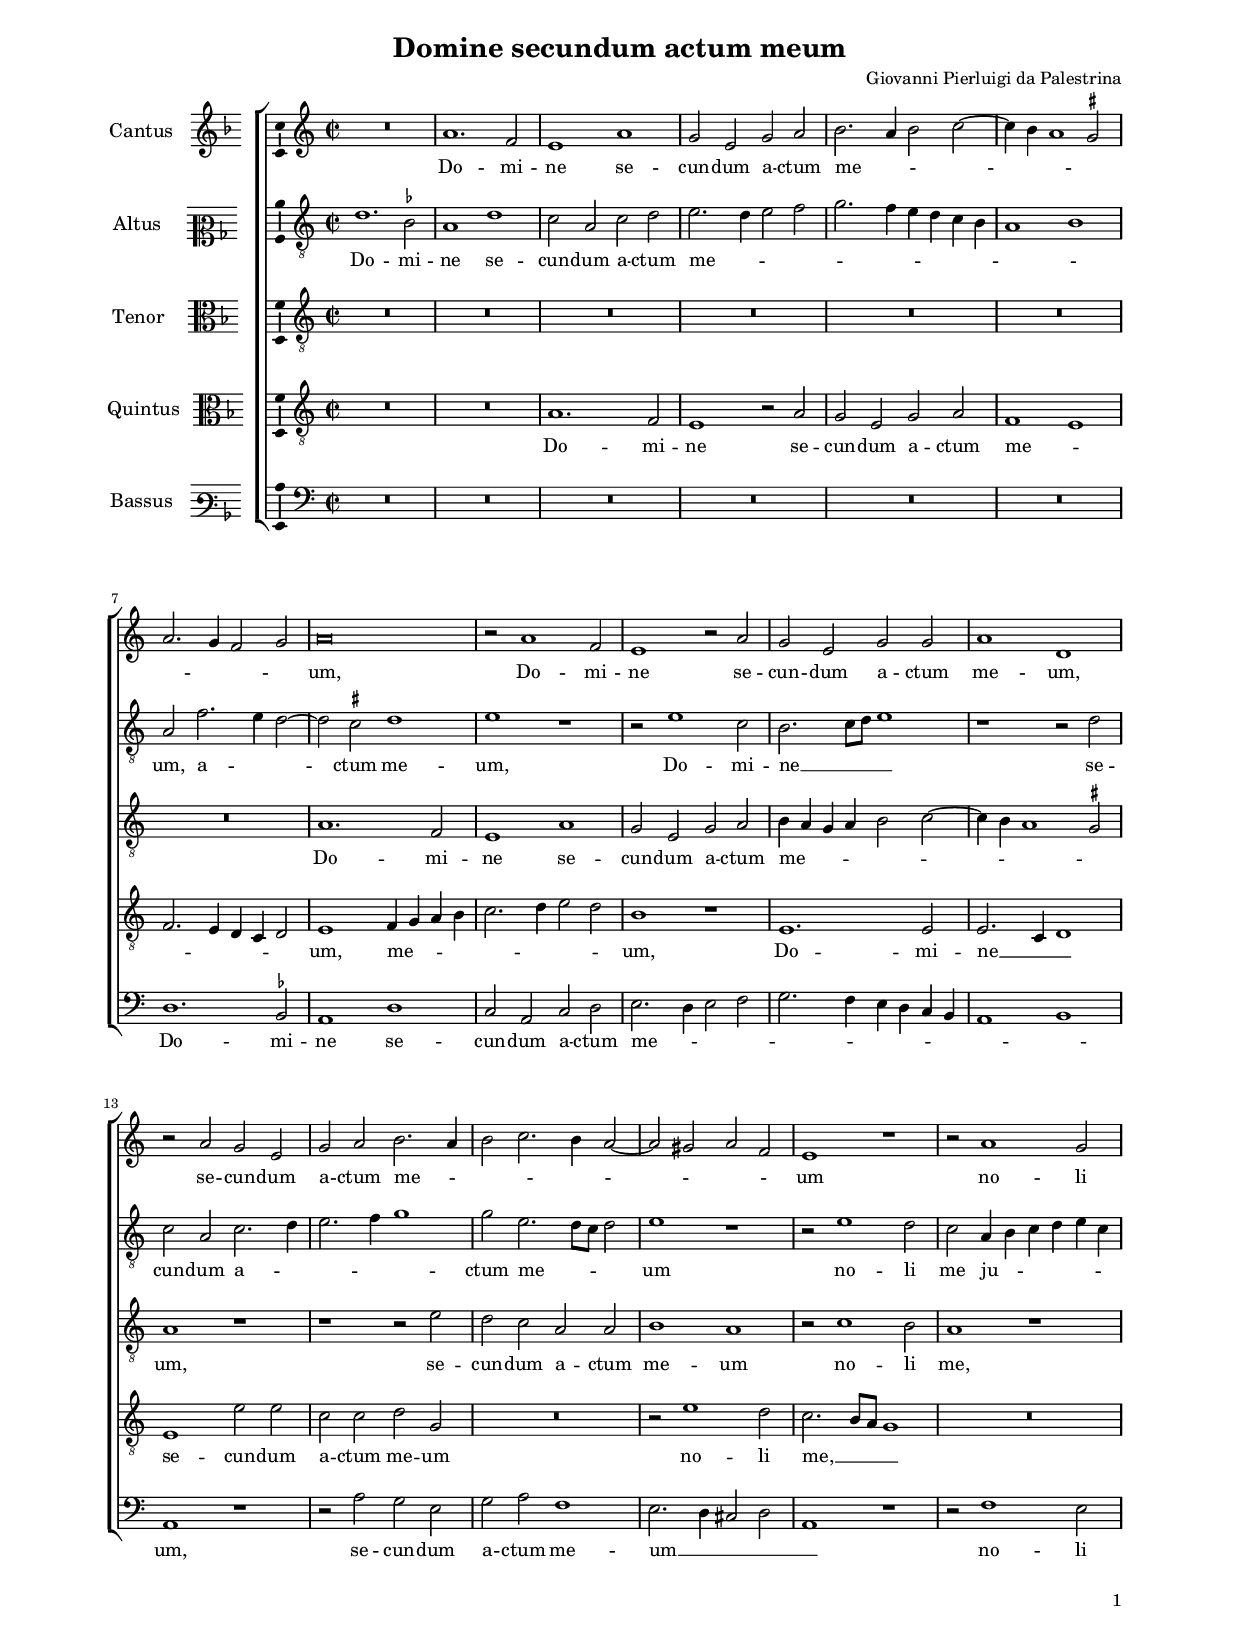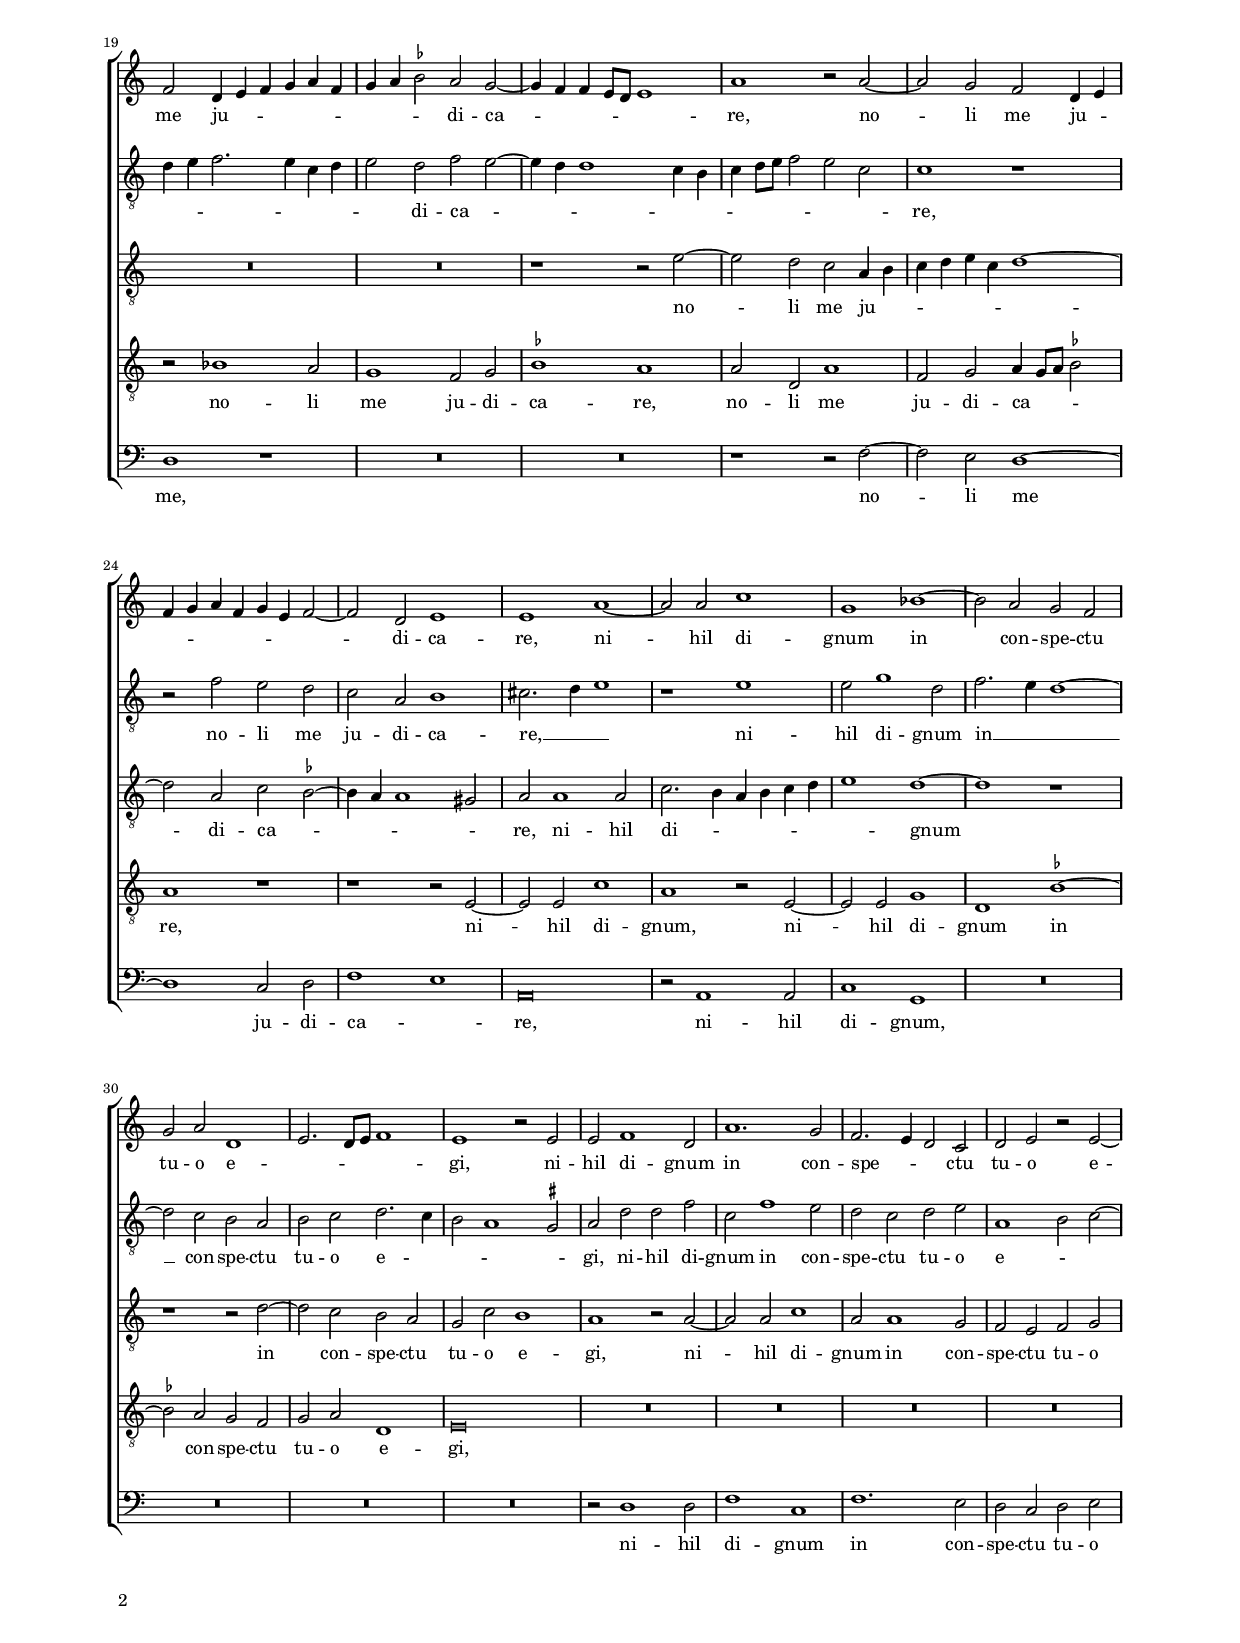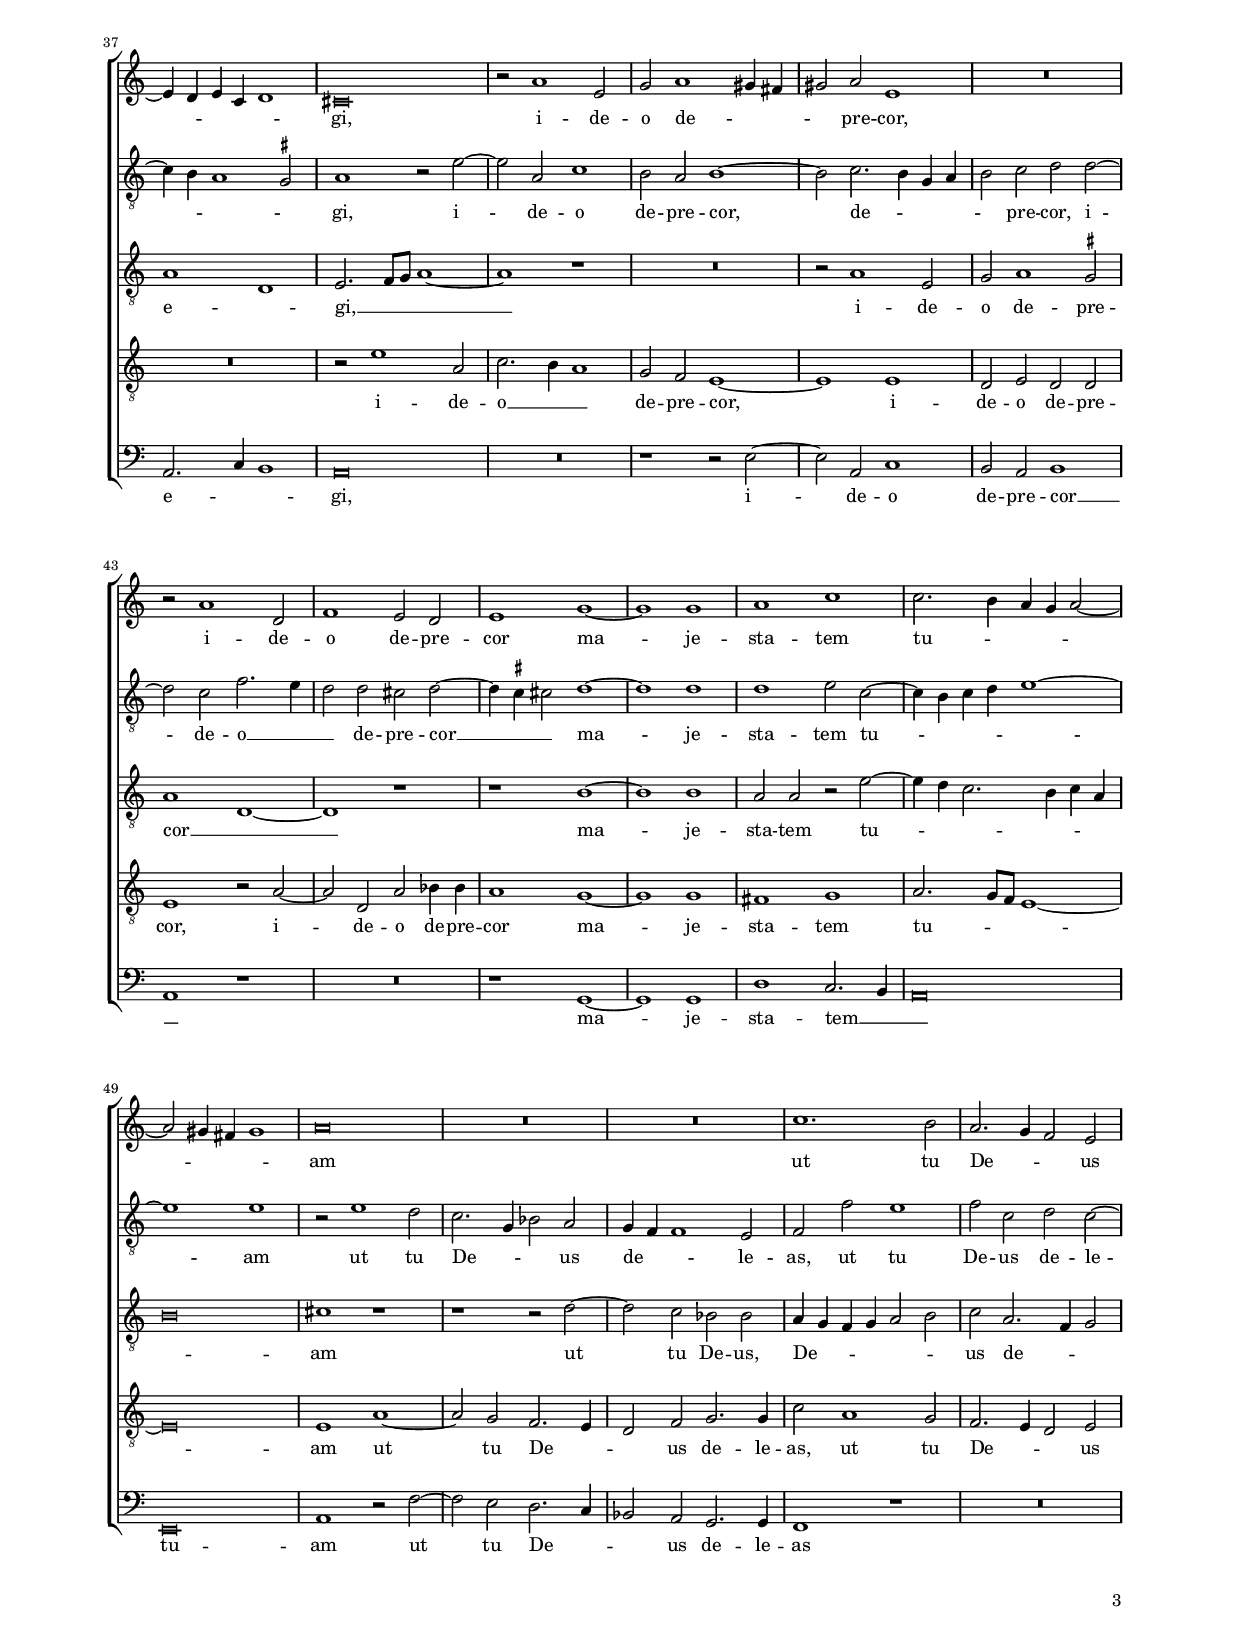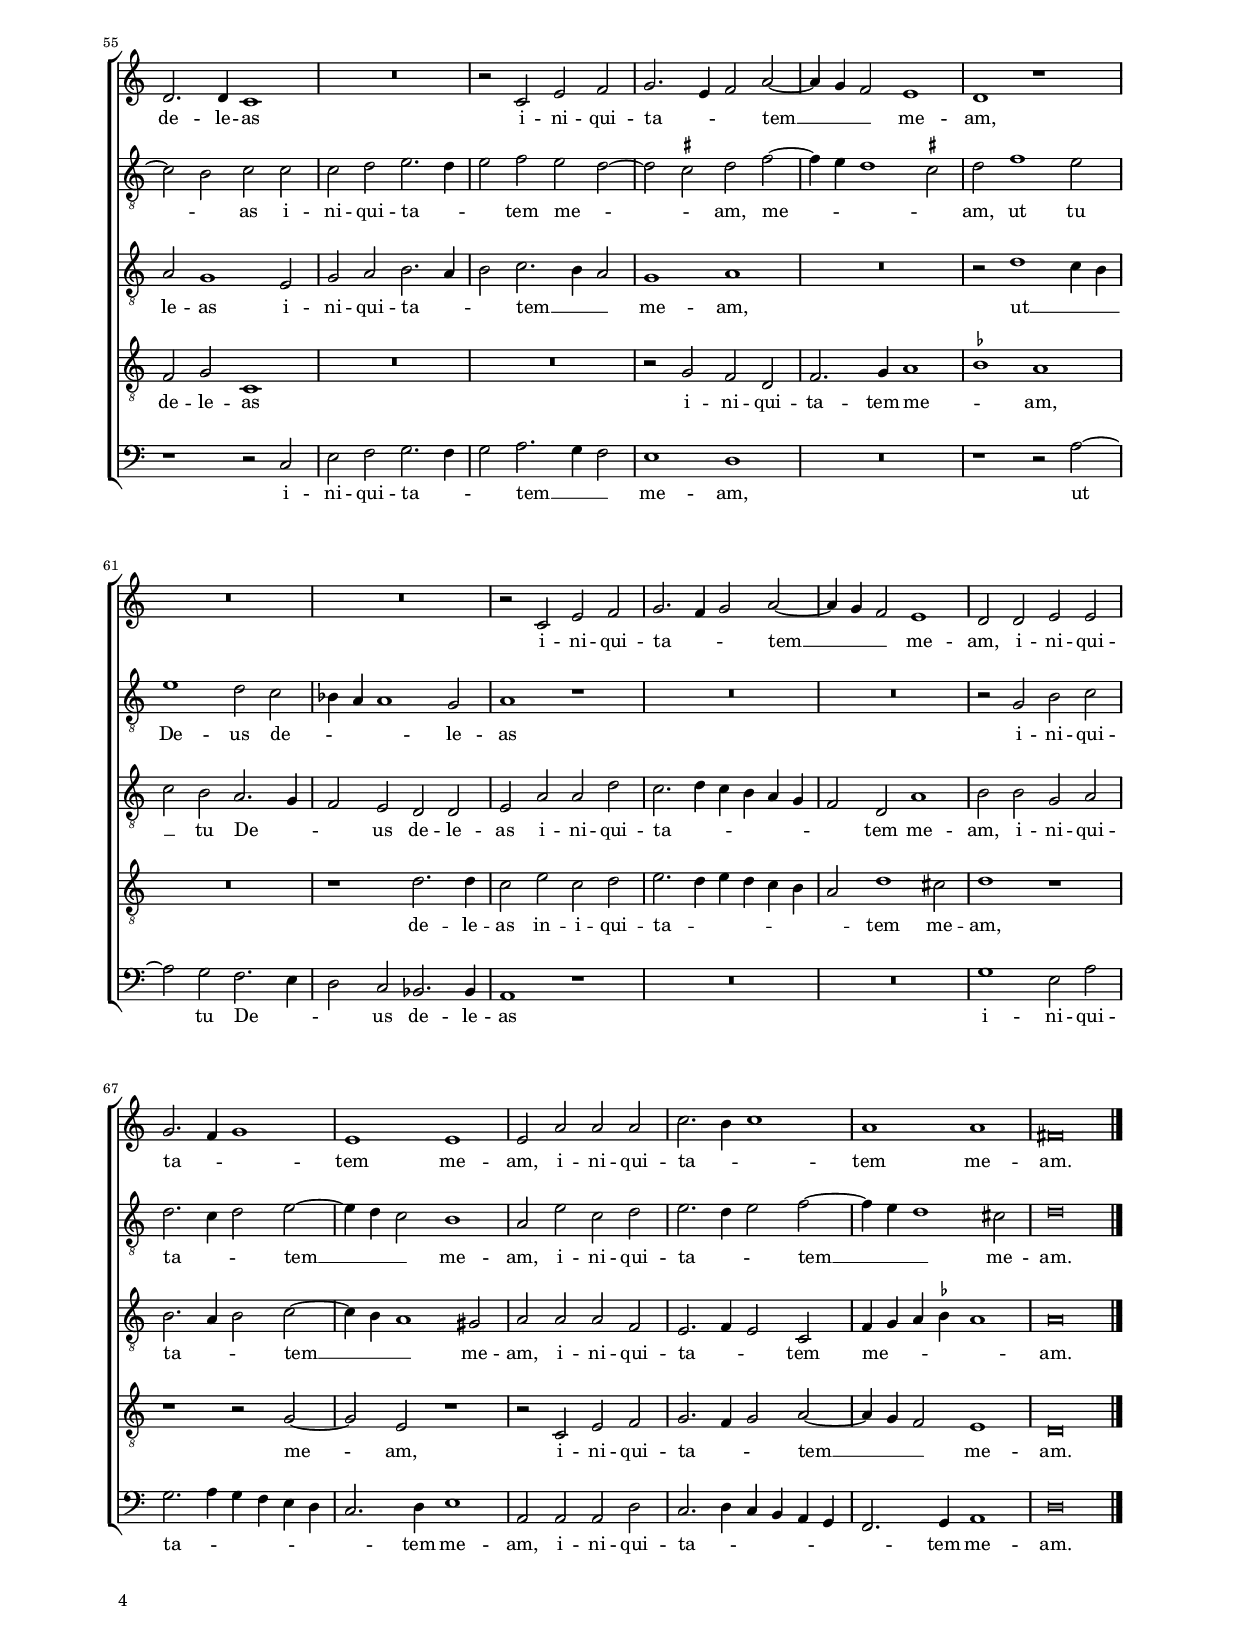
\header
{
  title="Domine secundum actum meum"
  composer="Giovanni Pierluigi da Palestrina"
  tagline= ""
}

\version "2.22.0"
\language deutsch
#(set-global-staff-size 15)
% #(set-default-paper-size "letter")
#(ly:set-option 'point-and-click #f)


\paper
	{
	top-margin = 1.8 \cm
	bottom-margin = 1.2 \cm
	left-margin = 2 \cm
	right-margin = 2 \cm
	ragged-bottom = ##f
	ragged-last-bottom = ##f
	print-page-number = ##f
	system-system-spacing = #'((basic-distance . 17) (minimum-distance . 14) (padding . 7) (strechability . 150))
        oddFooterMarkup=\markup   \fill-line { "" \fromproperty #'page:page-number-string }
        evenFooterMarkup=\markup  \fill-line { \fromproperty #'page:page-number-string "" }
        last-bottom-spacing = #'((basic-distance . 12) (minimum-distance . 7) (padding . 4))
%	systems-per-page = 3
%   page-count = 3
%	min-systems-per-page = 3
	markup-system-spacing.basic-distance = #12
%	print-all-headers = ##t
%	print-first-page-number = ##t
%	first-page-number = 1
	}

	
global = {
	\key f \major
	\time 2/2 \set Score.measureLength = #(ly:make-moment 2/1)
    \skip 1*2*72 \bar "|."
	}

	ficta = { \once \set suggestAccidentals = ##t }

	forget = #(define-music-function (music) (ly:music?) #{
		\accidentalStyle forget
		$music
		\accidentalStyle default
		#})


incipitcantus = \markup { \score {
	{
	\set Staff.instrumentName = \markup { \fontsize #1 "Cantus" }
	\key f \major
	\clef violin
	s4 \bar ""
	}
	\layout  {
	raggedright = ##t
	indent = 1.6 \cm
	line-width = 2.2\cm
	\context { \Staff \remove Time_signature_engraver }
	\override Staff.Clef.Y-extent = #'(0 . 0)
	}} \hspace #1 }

      
incipitaltus = \markup { \score {
	{
	\set Staff.instrumentName = \markup { \fontsize #1 "Altus" }
	\key f \major
	\clef mezzosoprano
	s4 \bar ""
	}
	\layout  {
	raggedright = ##t
	indent = 1.6 \cm
	line-width = 2.2\cm
	\context { \Staff \remove Time_signature_engraver }
	\override Staff.Clef.Y-extent = #'(0 . 0)
	}} \hspace #1 }


incipittenor = \markup { \score {
	{
	\set Staff.instrumentName = \markup { \fontsize #1 "Tenor" }
	\key f \major
	\clef alto
	s4 \bar ""
	}
	\layout  {
	raggedright = ##t
	indent = 1.6 \cm
	line-width = 2.2\cm
	\context { \Staff \remove Time_signature_engraver }
	\override Staff.Clef.Y-extent = #'(0 . 0)
	}} \hspace #1 }
      
      
incipitquintus = \markup { \score {
	{
	\set Staff.instrumentName = \markup { \fontsize #1 "Quintus" }
	\key f \major
	\clef alto
	s4 \bar ""
	}
	\layout  {
	raggedright = ##t
	indent = 1.6 \cm
	line-width = 2.2\cm
	\context { \Staff \remove Time_signature_engraver }
	\override Staff.Clef.Y-extent = #'(0 . 0)
	}} \hspace #1 }
      
      
incipitbassus = \markup { \score {
	{
	\set Staff.instrumentName = \markup { \fontsize #1 "Bassus" }
	\key f \major
	\clef varbaritone
	s4 \bar ""
	}
	\layout  {
	raggedright = ##t
	indent = 1.6 \cm
	line-width = 2.2\cm
	\context { \Staff \remove Time_signature_engraver }
	\override Staff.Clef.Y-extent = #'(0 . 0)
	}} \hspace #1 }


cantus =  \relative c''
	{
	R\breve
	d1. b2
	a1 d
	c2 a c d
%5
	e2. d4 e2 f~ |
	f4 e d1 \ficta cis2
	d2. c4 b2 c
	d\breve
	r2 d1 b2
%10
	a1 r2 d |
	c2 a c c
	d1 g,
	r2 d' c a
	c2 d e2. d4
%15
	e2 f2. e4 d2~ |
	d2 cis d b
	a1 r
	r2 d1 c2
	b2 g4 a b c d b
%20
	c4 d \ficta es2 d c~ |
	c4 b b a8 g a1
	d1 r2 d~
	d2 c b g4 a
	b4 c d b c a b2~
%25
	b2 g a1 |
	a1 d~
	d2 d f1
	c1 es~
	es2 d c b
%30
	c2 d g,1 |
	a2. g8 a b1
	a1 r2 a
	a2 b1 g2
	d'1. c2
%35
	b2. a4 g2 f |
	g2 a r a~
	a4 g a f g1
	fis\breve
	r2 d'1 a2
%40
	c2 d1 cis4 h |
	cis2 d a1
	R\breve
	r2 d1 g,2
	b1 a2 g
%45
	a1 c~ |
	c1 c
	d1 f
	f2. e4 d c d2~
	d2 cis4 h cis1
%50
	d\breve |
	R\breve
	R\breve
	f1. e2
	d2. c4 b2 a
%55
	g2. g4 f1 |
	R\breve
	r2 f a b
	c2. a4 b2 d~
	d4 c b2 a1
%60
	g1 r |
	R\breve
	R\breve
	r2 f a b
	c2. b4 c2 d~
%65
	d4 c b2 a1 |
	g2 g a a
	c2. b4 c1
	a1 a
	a2 d d d
%70
	f2. e4 f1 |
	d1 d
	h\breve |
	}


altus =  \relative c'
    {
	g'1. \ficta es2
	d1 g
	f2 d f g
	a2. g4 a2 b
%5
	c2. b4 a g f e |
	d1 e
	d2 b'2. a4 g2~
	g2 \ficta fis g1
	a1 r
%10
	r2 a1 f2 |
	e2. f8 g a1
	r1 r2 g
	f2 d f2. g4
	a2. b4 c1
%15
	c2 a2. g8 f g2 |
	a1 r
	r2 a1 g2
	f2 d4 e f g a f
	g4 a b2. a4 f g
%20
	a2 g b a~ |
	a4 g g1 f4 e
	f4 g8 a b2 a f
	f1 r
	r2 b a g
%25
	f2 d e1 |
	fis2. g4 a1
	r1 a
	a2 c1 g2
	b2. a4 g1~
%30
	g2 f e d |
	e2 f g2. f4
	e2 d1 \ficta cis2
	d2 g g b
	f2 b1 a2
%35
	g2 f g a |
	d,1 e2 f~
	f4 e d1 \ficta cis2
	d1 r2 a'~
	a2 d, f1
%40
	e2 d e1~ |
	e2 f2. e4 c d
	e2 f g g~
	g2 f b2. a4
	g2 g fis g~
%45
	g4 \ficta fis fis!2 g1~ |
	g1 g
	g1 a2 f~
	f4 e f g a1~
	a1 a
%50
	r2 a1 g2 |
	f2. c4 es2 d
	c4 b b1 a2
	b2 b' a1
	b2 f g f~
%55
	f2 e f f |
	f2 g a2. g4
	a2 b a g~
	g2 \ficta fis g b~
	b4 a g1 \ficta fis2
%60
	g2 b1 a2 |
	a1 g2 f
	es4 d d1 c2
	d1 r
	R\breve
%65
	R\breve |
	r2 c e f
	g2. f4 g2 a~
	a4 g f2 e1
	d2 a' f g
%70
	a2. g4 a2 b~ |
	b4 a g1 fis2
	g\breve |
	}


tenor =  \relative c'
	{
	R\breve
	R\breve
	R\breve
	R\breve
%5
	R\breve |
	R\breve
	R\breve
	d1. b2
	a1 d
%10
	c2 a c d |
	e4 d c d e2 f~
	f4 e d1 \ficta cis2
	d1 r
	r1 r2 a'
%15
	g2 f d d |
	e1 d
	r2 f1 e2
	d1 r
	R\breve
%20
	R\breve |
	r1 r2 a'~
	a2 g f d4 e
	f4 g a f g1~
	g2 d f \ficta es~
%25
	\ficta es4 d d1 cis2 |
	d2 d1 d2
	f2. e4 d e f g
	a1 g~
	g1 r
%30
	r1 r2 g~ |
	g2 f e d
	c2 f e1
	d1 r2 d~
	d2 d f1
%35
	d2 d1 c2 |
	b2 a b c
	d1 g,
	a2. b8 c d1~
	d1 r
%40
	R\breve |
	r2 d1 a2
	c2 d1 \ficta cis2
	d1 g,~
	g1 r
%45
	r1 e'~ |
	e1 e
	d2 d r a'~
	a4 g f2. e4 f d
	e\breve
%50
	fis1 r |
	r1 r2 g~
	g2 f es es
	d4 c b c d2 e
	f2 d2. b4 c2
%55
	d2 c1 a2 |
	c2 d e2. d4
	e2 f2. e4 d2
	c1 d
	R\breve
%60
	r2 g1 f4 e |
	f2 e d2. c4
	b2 a g g
	a2 d d g
	f2. g4 f e d c
%65
	b2 g d'1 |
	e2 e c d
	e2. d4 e2 f~
	f4 e d1 cis2
	d2 d d b
%70
	a2. b4 a2 f |
	b4 c d \ficta es d1
	d\breve |
	}


quintus  =  \relative c'
	{
	R\breve
	R\breve
	d1. b2
	a1 r2 d
%5
	c2 a c d |
	b1 a
	b2. a4 g f g2
	a1 b4 c d e
	f2. g4 a2 g
%10
	e1 r |
	a,1. a2
	a2. f4 g1
	a1 a'2 a
	f2 f g c,
%15
	R\breve |
	r2 a'1 g2
	f2. e8 d c1
	R\breve
	r2 es1 d2
%20
	c1 b2 c |
	\ficta es1 d
	d2 g, d'1
	b2 c d4 c8 d \ficta es2
	d1 r
%25
	r1 r2 a~ |
	a2 a f'1
	d1 r2 a~
	a2 a c1
	g1 \ficta es'~
%30
	\ficta es2 d c b |
	c2 d g,1
	a\breve
	R\breve
	R\breve
%35
	R\breve |
	R\breve
	R\breve
	r2 a'1 d,2
	f2. e4 d1
%40
	c2 b a1~ |
	a1 a
	g2 a g g
	a1 r2 d~
	d2 g, d' es4 es
%45
	d1 c~ |
	c1 c
	h1 c
	d2. c8 b a1~
	a\breve
%50
	a1 d~ |
	d2 c b2. a4
	g2 b c2. c4
	f2 d1 c2
	b2. a4 g2 a
%55
	b2 c f,1 |
	R\breve
	R\breve
	r2 c' b g
	b2. c4 d1
%60
	\ficta es1 d |
	R\breve
	r1 g2. g4
	f2 a f g
	a2. g4 a g f e
%65
	d2 g1 fis2 |
	g1 r
	r1 r2 c,~
	c2 a r1
	r2 f a b
%70
	c2. b4 c2 d~ |
	d4 c b2 a1
	g\breve |
	}


bassus  =  \relative c
	{
	R\breve
	R\breve
	R\breve
	R\breve
%5
	R\breve |
	R\breve
	g'1. \ficta es2
	d1 g
	f2 d f g
%10
	a2. g4 a2 b |
	c2. b4 a g f e
	d1 e
	d1 r
	r2 d' c a
%15
	c2 d b1 |
	a2. g4 fis2 g
	d1 r
	r2 b'1 a2
	g1 r
%20
	R\breve |
	R\breve
	r1 r2 b~
	b2 a g1~
	g1 f2 g
%25
	b1 a |
	d,\breve
	r2 d1 d2
	f1 c
	R\breve
%30
	R\breve |
	R\breve
	R\breve
	r2 g'1 g2
	b1 f
%35
	b1. a2 |
	g2 f g a
	d,2. f4 e1
	d\breve
	R\breve
%40
	r1 r2 a'~ |
	a2 d, f1
	e2 d e1
	d1 r
	R\breve
%45
	r1 c~ |
	c1 c
	g'1 f2. e4
	d\breve
	a\breve
%50
	d1 r2 b'~ |
	b2 a g2. f4
	es2 d c2. c4
	b1 r
	R\breve
%55
	r1 r2 f' |
	a2 b c2. b4
	c2 d2. c4 b2
	a1 g
	R\breve
%60
	r1 r2 d'~ |
	d2 c b2. a4
	g2 f es2. es4
	d1 r
	R\breve
%65
	R\breve |
	c'1 a2 d
	c2. d4 c b a g
	f2. g4 a1
	d,2 d d g
%70
	f2. g4 f4 e d c  |
	b2. c4 d1
	g\breve |
	}


lyricscantus = \lyricmode {
	Do -- mi -- ne se -- cun -- dum a -- ctum me -- _ _ _ _ _ _ _ _ _ _ um,
        Do -- mi -- ne se -- cun -- dum a -- ctum me -- um,
        se -- cun -- dum a -- ctum me -- _ _ _ _ _ _ _ _ um
        no -- li me ju -- _ _ _ _ _ _ _ _ di -- ca -- _ _ _ _ _ re,
        no -- li me ju -- _ _ _ _ _ _ _ _ di -- ca -- re,
        ni -- hil di -- gnum in con -- spe -- ctu tu -- o e -- _ _ _ _ gi,
        ni -- hil di -- gnum in con -- spe -- _ _ ctu tu -- o e -- _ _ _ _ gi,
        i -- de -- o de -- _ _ _ pre -- cor,
        i -- de -- o de -- pre -- cor
        ma -- je -- sta -- tem tu -- _ _ _ _ _ _ _ am
        ut tu De -- _ _ us de -- le -- as
        i -- ni -- qui -- ta -- _ _ tem __ _ _ me -- am,
        i -- ni -- qui -- ta -- _ _ tem __ _ _ me -- am,
        i -- ni -- qui -- ta -- _ _ tem me -- am,
        i -- ni -- qui -- ta -- _ _ tem me -- am.
	}


lyricsaltus = \lyricmode {
	Do -- mi -- ne se -- cun -- dum a -- ctum me -- _ _ _ _ _ _ _ _ _ _ _ um,
        a -- _ _ ctum me -- um,
        Do -- mi -- ne __ _ _ _ se -- cun -- dum a -- _ _ _ _ ctum me -- _ _ _ um
        no -- li me ju -- _ _ _ _ _ _ _ _ _ _ _ _ di -- ca -- _ _ _ _ _ _ _ _ _ _ _ re,
        no -- li me ju -- di -- ca -- re, __ _ _
        ni -- hil di -- gnum in __ _ _ con -- spe -- ctu tu -- o e -- _ _ _ _ gi,
        ni -- hil di -- gnum in con -- spe -- ctu tu -- o e -- _ _ _ _ _ gi,
        i -- de -- o de -- pre -- cor,
        de -- _ _ _ _ pre -- cor,
        i -- de -- o __ _ _ de -- pre -- cor __ _ _
        ma -- je -- sta -- tem tu -- _ _ _ _ am
        ut tu De -- _ _ us de -- _ _ le -- as,
        ut tu De -- us de -- le -- _ as
        i -- ni -- qui -- ta -- _ _ tem me -- _ _ am,
        me -- _ _ _ am,
        ut tu De -- us de -- _ _ _ le -- as
        i -- ni -- qui -- ta -- _ _ tem __ _ _ me -- am,
        i -- ni -- qui -- ta -- _ _ tem __ _ _ me -- am.
	}


lyricstenor = \lyricmode {
	Do -- mi -- ne se -- cun -- dum a -- ctum me -- _ _ _ _ _ _ _ _ um,
        se -- cun -- dum a -- ctum me -- um
        no -- li me,
        no -- li me ju -- _ _ _ _ _ _ di -- ca -- _ _ _ _ re,
        ni -- hil di -- _ _ _ _ _ _ gnum in con -- spe -- ctu tu -- o e -- gi,
        ni -- hil di -- gnum in con -- spe -- ctu tu -- o e -- _ gi, __ _ _ _
        i -- de -- o de -- pre -- cor __ _
        ma -- je -- sta -- tem tu -- _ _ _ _ _ _ am
        ut tu De -- us,
        De -- _ _ _ _ _ us de -- _ _ le -- as
        i -- ni -- qui -- ta -- _ _ tem __ _ _ me -- am,
        ut __ _ _ _ tu De -- _ _ us de -- le -- as
        i -- ni -- qui -- ta -- _ _ _ _ _ _ tem me -- am,
        i -- ni -- qui -- ta -- _ _ tem __ _ _ me -- am,
        i -- ni -- qui -- ta -- _ _ tem me -- _ _ _ _ am.
	}


lyricsquintus = \lyricmode {
	Do -- mi -- ne se -- cun -- dum a -- ctum me -- _ _ _ _ _ _ um,
        me -- _ _ _ _ _ _ _ um,
        Do -- mi -- ne __ _ _ se -- cun -- dum a -- ctum me -- um
        no -- li me, __ _ _ _
        no -- li me ju -- di -- ca -- re,
        no -- li me ju -- di -- ca -- _ _ _ re,
        ni -- hil di -- gnum,
        ni -- hil di -- gnum in con -- spe -- ctu tu -- o e -- gi,
        i -- de -- o __ _ _ de -- pre -- cor,
        i -- de -- o de -- pre -- cor,
        i -- de -- o de -- pre -- cor
        ma -- je -- sta -- tem tu -- _ _ _ am
        ut tu De -- _ _ us de -- le -- as,
        ut tu De -- _ _ us de -- le -- as
        i -- ni -- qui -- ta -- tem me -- _ am,
        de -- le -- as in -- i -- qui -- ta -- _ _ _ _ _ _ tem me -- am,
        me -- am,
        i -- ni -- qui -- ta -- _ _ tem __ _ _ me -- am.
	}


lyricsbassus = \lyricmode {
	Do -- mi -- ne se -- cun -- dum a -- ctum me -- _ _ _ _ _ _ _ _ _ _ _ um,
        se -- cun -- dum a -- ctum me -- um __ _ _ _ _
        no -- li me,
        no -- li me ju -- di -- ca -- _ re,
        ni -- hil di -- gnum,
        ni -- hil di -- gnum in con -- spe -- ctu tu -- o e -- _ _ gi,
        i -- de -- o de -- pre -- cor __ _
        ma -- je -- sta -- tem __ _ _ tu -- am
        ut tu De -- _ _ us de -- le -- as
        i -- ni -- qui -- ta -- _ _ tem __ _ _ me -- am,
        ut tu De -- _ _ us de -- le -- as
        i -- ni -- qui -- ta -- _ _ _ _ _ _ tem me -- am,
        i -- ni -- qui -- ta -- _ _ _ _ _ _ tem me -- am.
	}


\score
{  
    \transpose f c {
	\new ChoirStaff \with { \override StaffGrouper.staff-staff-spacing.basic-distance = #12 }
	<<

	\new Staff << \global
	\new Voice="v1" {
		\set Staff.instrumentName=\incipitcantus
%		\set Staff.instrumentName= "S"
		\set Staff.midiInstrument = "reed organ"
		\clef violin
		\cantus }
	\new Lyrics \lyricsto "v1" {\lyricscantus }
	>>


	\new Staff << \global
	\new Voice="v2" {
		\set Staff.instrumentName=\incipitaltus
%		\set Staff.instrumentName= "A"
		\set Staff.midiInstrument = "reed organ"
        \clef "G_8"
		\altus}
	\new Lyrics \lyricsto "v2" {\lyricsaltus }
	>>


	\new Staff << \global
	\new Voice="v3" {
		\set Staff.instrumentName=\incipittenor
%		\set Staff.instrumentName= "T"
		\set Staff.midiInstrument = "reed organ"
		\clef "G_8"
		\tenor }
	\new Lyrics \lyricsto "v3" {\lyricstenor }
	>>


	\new Staff << \global
	\new Voice="v5" {
		\set Staff.instrumentName=\incipitquintus
%		\set Staff.instrumentName= "Q"
		\set Staff.midiInstrument = "reed organ"
		\clef "G_8"
		\quintus}
	\new Lyrics \lyricsto "v5" {\lyricsquintus }
	>>


	\new Staff << \global
	\new Voice="v4" {
		\set Staff.instrumentName=\incipitbassus
%		\set Staff.instrumentName= "B"
		\set Staff.midiInstrument = "reed organ"
		\clef bass 
		\bassus }
	\new Lyrics \lyricsto "v4" {\lyricsbassus}
	>>

	>>
	} % transpose

	\layout
	{
	indent = 2.5\cm
%	\context { \Lyrics \override VerticalAxisGroup.nonstaff-relatedstaff-spacing.padding = #1.5 }
%	\context { \Lyrics \override LyricText.font-size = #1 }
	\context { \Staff \override TimeSignature.break-visibility = #end-of-line-invisible }
	\context { \Staff \consists "Ambitus_engraver" }
	\context { \Score \override BarNumber.padding = #2 }
	\context { \Voice \override NoteHead.style = #'baroque }
	}

\midi
	{
    	\tempo 2 = 90
	}

}


% EOF
